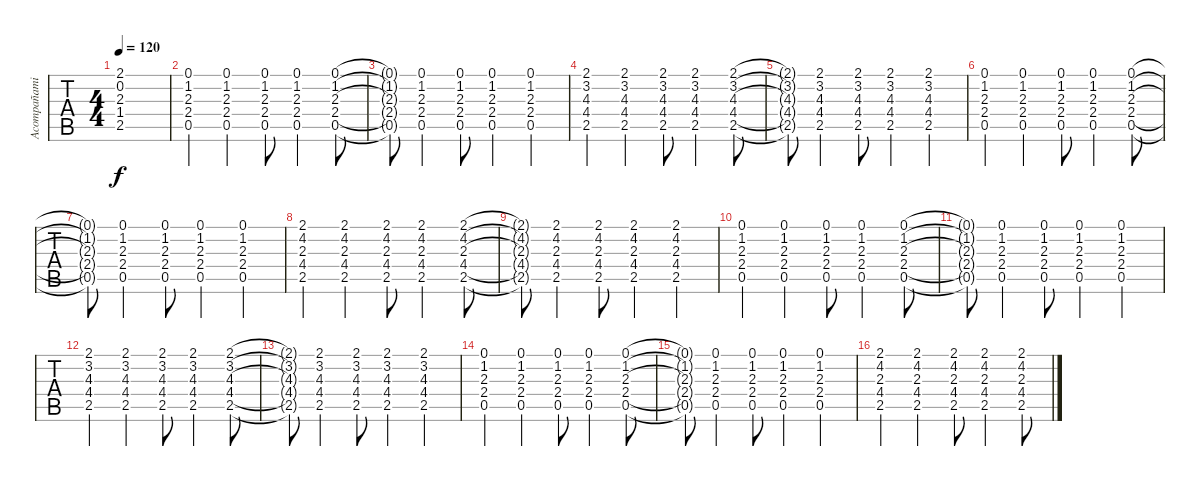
\track ("Acompañamiento" "Acompañami") {instrument acousticguitarnylon}
\staff {tabs}
\tuning (E4 B3 G3 D3 A2 E2) {hide}
\ts (4 4)
\tempo 120
\clef g2
\ks c
(2.1{t} 0.2{t} 2.3{t} 1.4{t} 2.5{t}).1{dy f} |
(0.1 1.2 2.3 2.4 0.5).4 (0.1 1.2 2.3 2.4 0.5).4 (0.1 1.2 2.3 2.4 0.5).8 (0.1 1.2 2.3 2.4 0.5).4 (0.1 1.2 2.3 2.4 0.5).8 |
(0.1{t} 1.2{t} 2.3{t} 2.4{t} 0.5{t}).8 (0.1 1.2 2.3 2.4 0.5).4 (0.1 1.2 2.3 2.4 0.5).8 (0.1 1.2 2.3 2.4 0.5).4 (0.1 1.2 2.3 2.4 0.5).4 |
(2.1 3.2 4.3 4.4 2.5).4 (2.1 3.2 4.3 4.4 2.5).4 (2.1 3.2 4.3 4.4 2.5).8 (2.1 3.2 4.3 4.4 2.5).4 (2.1 3.2 4.3 4.4 2.5).8 |
(2.1{t} 3.2{t} 4.3{t} 4.4{t} 2.5{t}).8 (2.1 3.2 4.3 4.4 2.5).4 (2.1 3.2 4.3 4.4 2.5).8 (2.1 3.2 4.3 4.4 2.5).4 (2.1 3.2 4.3 4.4 2.5).4 |
(0.1 1.2 2.3 2.4 0.5).4 (0.1 1.2 2.3 2.4 0.5).4 (0.1 1.2 2.3 2.4 0.5).8 (0.1 1.2 2.3 2.4 0.5).4 (0.1 1.2 2.3 2.4 0.5).8 |
(0.1{t} 1.2{t} 2.3{t} 2.4{t} 0.5{t}).8 (0.1 1.2 2.3 2.4 0.5).4 (0.1 1.2 2.3 2.4 0.5).8 (0.1 1.2 2.3 2.4 0.5).4 (0.1 1.2 2.3 2.4 0.5).4 |
(2.1 4.2 2.3 4.4 2.5).4 (2.1 4.2 2.3 4.4 2.5).4 (2.1 4.2 2.3 4.4 2.5).8 (2.1 4.2 2.3 4.4 2.5).4 (2.1 4.2 2.3 4.4 2.5).8 |
(2.1{t} 4.2{t} 2.3{t} 4.4{t} 2.5{t}).8 (2.1 4.2 2.3 4.4 2.5).4 (2.1 4.2 2.3 4.4 2.5).8 (2.1 4.2 2.3 4.4 2.5).4 (2.1 4.2 2.3 4.4 2.5).4 |
(0.1 1.2 2.3 2.4 0.5).4 (0.1 1.2 2.3 2.4 0.5).4 (0.1 1.2 2.3 2.4 0.5).8 (0.1 1.2 2.3 2.4 0.5).4 (0.1 1.2 2.3 2.4 0.5).8 |
(0.1{t} 1.2{t} 2.3{t} 2.4{t} 0.5{t}).8 (0.1 1.2 2.3 2.4 0.5).4 (0.1 1.2 2.3 2.4 0.5).8 (0.1 1.2 2.3 2.4 0.5).4 (0.1 1.2 2.3 2.4 0.5).4 |
(2.1 3.2 4.3 4.4 2.5).4 (2.1 3.2 4.3 4.4 2.5).4 (2.1 3.2 4.3 4.4 2.5).8 (2.1 3.2 4.3 4.4 2.5).4 (2.1 3.2 4.3 4.4 2.5).8 |
(2.1{t} 3.2{t} 4.3{t} 4.4{t} 2.5{t}).8 (2.1 3.2 4.3 4.4 2.5).4 (2.1 3.2 4.3 4.4 2.5).8 (2.1 3.2 4.3 4.4 2.5).4 (2.1 3.2 4.3 4.4 2.5).4 |
(0.1 1.2 2.3 2.4 0.5).4 (0.1 1.2 2.3 2.4 0.5).4 (0.1 1.2 2.3 2.4 0.5).8 (0.1 1.2 2.3 2.4 0.5).4 (0.1 1.2 2.3 2.4 0.5).8 |
(0.1{t} 1.2{t} 2.3{t} 2.4{t} 0.5{t}).8 (0.1 1.2 2.3 2.4 0.5).4 (0.1 1.2 2.3 2.4 0.5).8 (0.1 1.2 2.3 2.4 0.5).4 (0.1 1.2 2.3 2.4 0.5).4 |
(2.1 4.2 2.3 4.4 2.5).4 (2.1 4.2 2.3 4.4 2.5).4 (2.1 4.2 2.3 4.4 2.5).8 (2.1 4.2 2.3 4.4 2.5).4 (2.1 4.2 2.3 4.4 2.5).8
